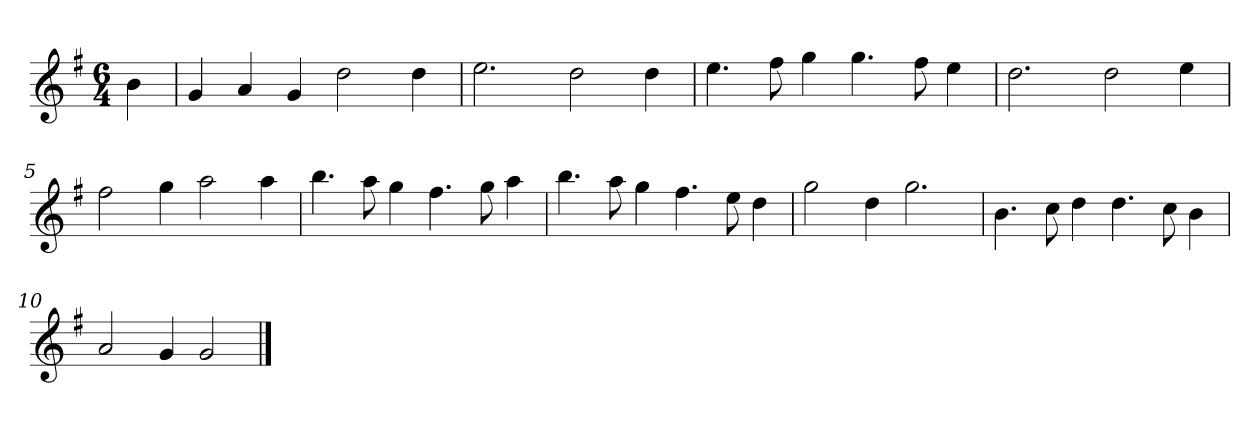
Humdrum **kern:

**kern
*part1
*staff1
*k[f#]
*M6/4
*MM120
=
4b
=1
4g
4a
4g
2dd
4dd
=2
2.ee
2dd
4dd
=3
4.ee
8ff#
4gg
4.gg
8ff#
4ee
=4
2.dd
2dd
4ee
=5
2ff#
4gg
2aa
4aa
=6
4.bb
8aa
4gg
4.ff#
8gg
4aa
=7
4.bb
8aa
4gg
4.ff#
8ee
4dd
=8
2gg
4dd
2.gg
=9
4.b
8cc
4dd
4.dd
8cc
4b
=10
2a
4g
2g
==
*-
